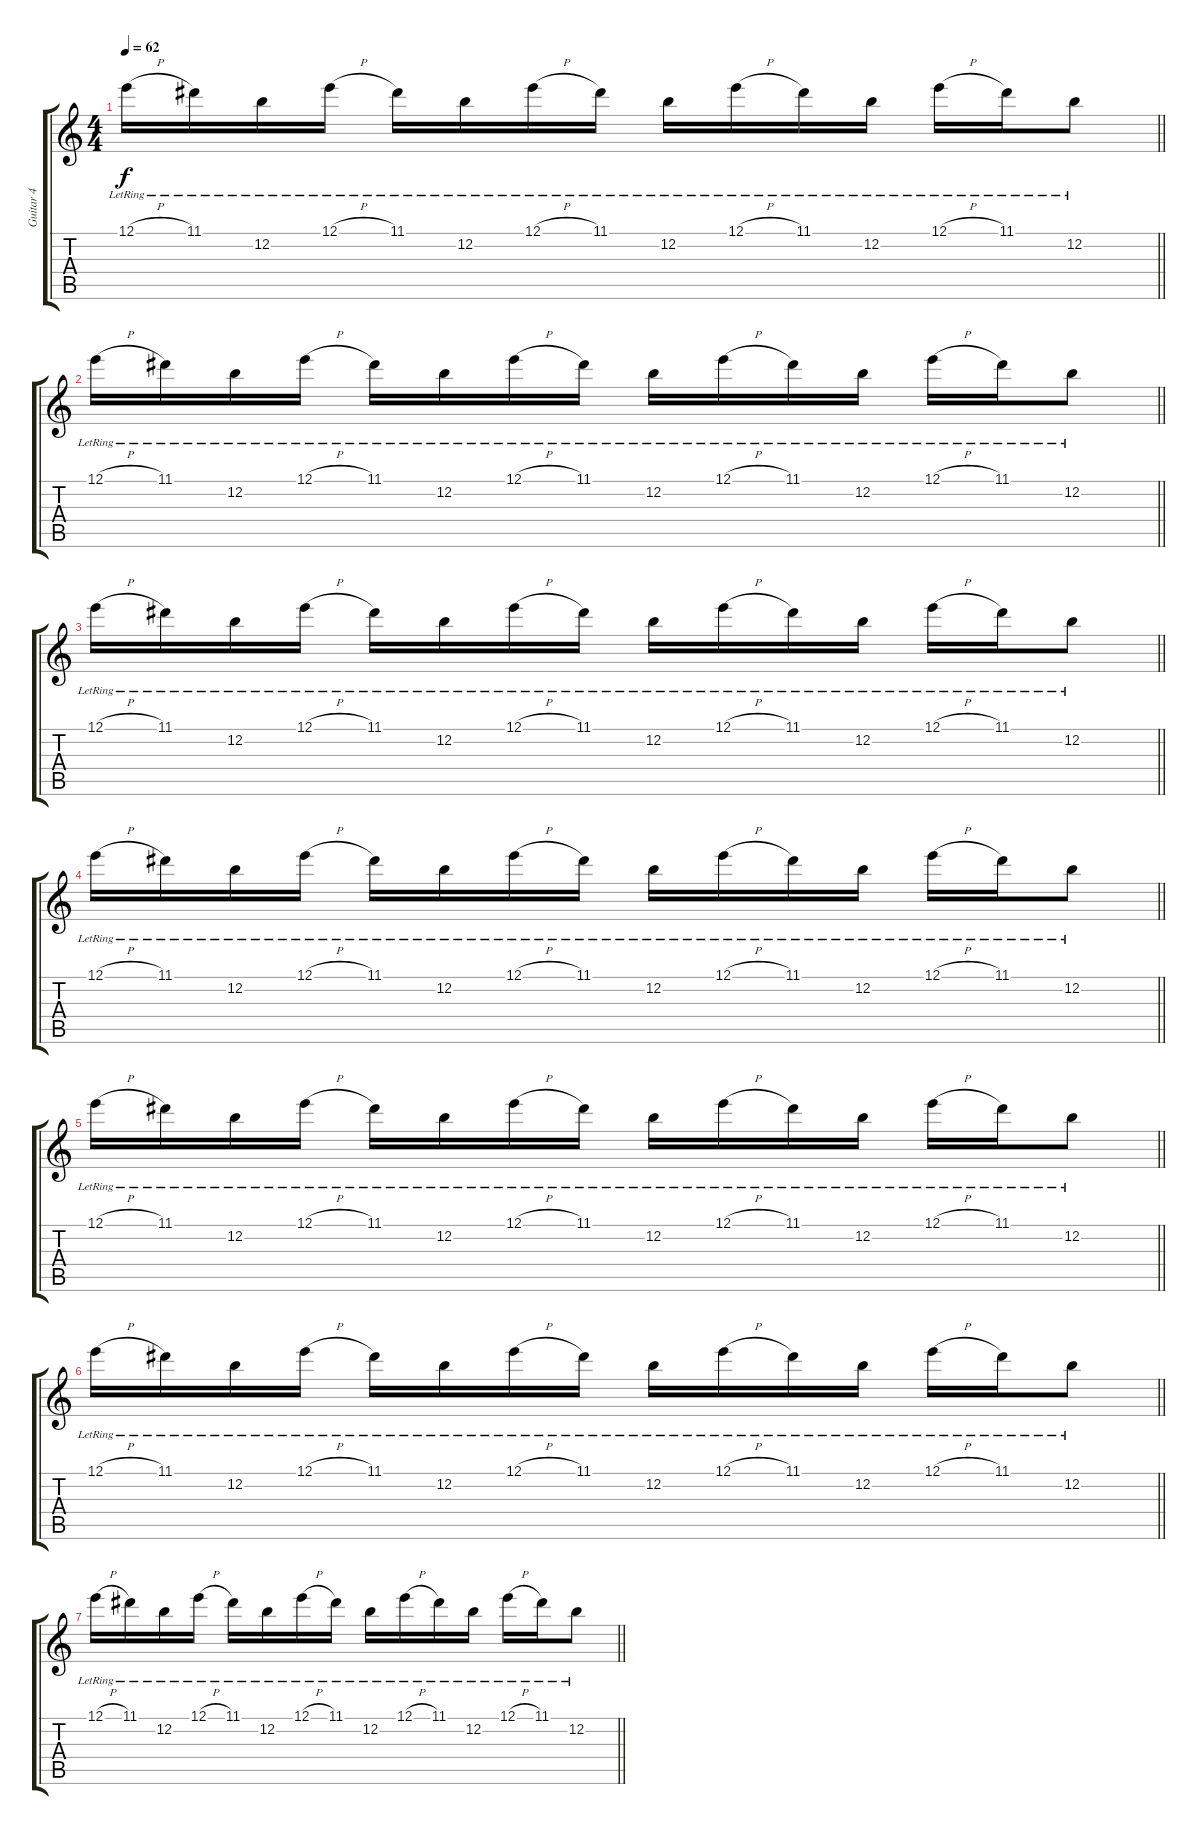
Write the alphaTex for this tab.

\track ("Guitar 4" "Guitar 4") {instrument overdrivenguitar}
\staff {score tabs}
\tuning (E4 B3 G3 D3 A2 E2) {hide}
\ts (4 4)
\tempo 62
\clef g2
\barLineRight lightlight
\ks c
12.1{h lr}.16{dy f} 11.1{lr}.16 12.2{lr}.16 12.1{h lr}.16 11.1{lr}.16 12.2{lr}.16 12.1{h lr}.16 11.1{lr}.16 12.2{lr}.16 12.1{h lr}.16 11.1{lr}.16 12.2{lr}.16 12.1{h lr}.16 11.1{lr}.16 12.2{lr}.8 |
\barLineRight lightlight
12.1{h lr}.16 11.1{lr}.16 12.2{lr}.16 12.1{h lr}.16 11.1{lr}.16 12.2{lr}.16 12.1{h lr}.16 11.1{lr}.16 12.2{lr}.16 12.1{h lr}.16 11.1{lr}.16 12.2{lr}.16 12.1{h lr}.16 11.1{lr}.16 12.2{lr}.8 |
\barLineRight lightlight
12.1{h lr}.16 11.1{lr}.16 12.2{lr}.16 12.1{h lr}.16 11.1{lr}.16 12.2{lr}.16 12.1{h lr}.16 11.1{lr}.16 12.2{lr}.16 12.1{h lr}.16 11.1{lr}.16 12.2{lr}.16 12.1{h lr}.16 11.1{lr}.16 12.2{lr}.8 |
\barLineRight lightlight
12.1{h lr}.16 11.1{lr}.16 12.2{lr}.16 12.1{h lr}.16 11.1{lr}.16 12.2{lr}.16 12.1{h lr}.16 11.1{lr}.16 12.2{lr}.16 12.1{h lr}.16 11.1{lr}.16 12.2{lr}.16 12.1{h lr}.16 11.1{lr}.16 12.2{lr}.8 |
\barLineRight lightlight
12.1{h lr}.16 11.1{lr}.16 12.2{lr}.16 12.1{h lr}.16 11.1{lr}.16 12.2{lr}.16 12.1{h lr}.16 11.1{lr}.16 12.2{lr}.16 12.1{h lr}.16 11.1{lr}.16 12.2{lr}.16 12.1{h lr}.16 11.1{lr}.16 12.2{lr}.8 |
\barLineRight lightlight
12.1{h lr}.16 11.1{lr}.16 12.2{lr}.16 12.1{h lr}.16 11.1{lr}.16 12.2{lr}.16 12.1{h lr}.16 11.1{lr}.16 12.2{lr}.16 12.1{h lr}.16 11.1{lr}.16 12.2{lr}.16 12.1{h lr}.16 11.1{lr}.16 12.2{lr}.8 |
\barLineRight lightlight
12.1{h lr}.16 11.1{lr}.16 12.2{lr}.16 12.1{h lr}.16 11.1{lr}.16 12.2{lr}.16 12.1{h lr}.16 11.1{lr}.16 12.2{lr}.16 12.1{h lr}.16 11.1{lr}.16 12.2{lr}.16 12.1{h lr}.16 11.1{lr}.16 12.2{lr}.8
